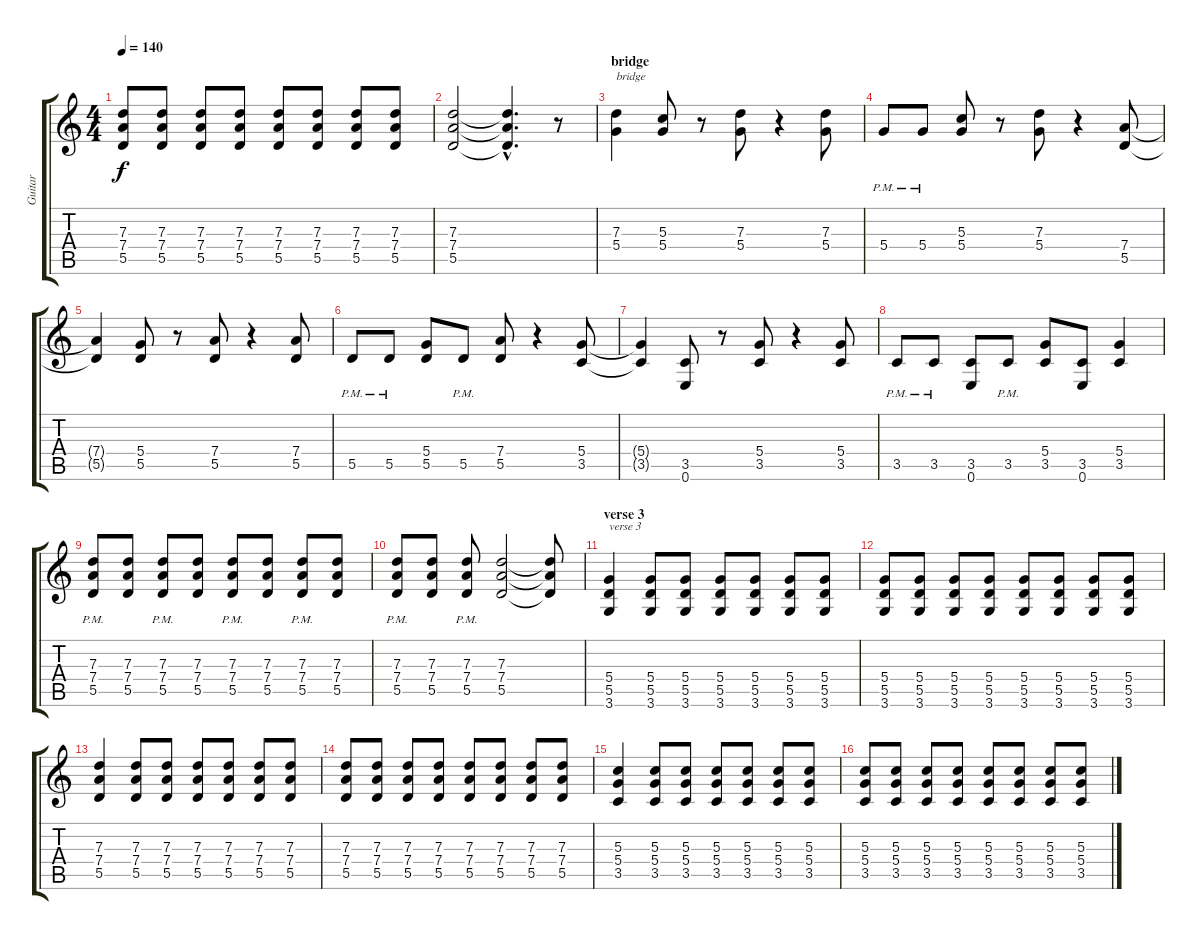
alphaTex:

\track ("Guitar" "Guitar") {instrument distortionguitar}
\staff {score tabs}
\tuning (E4 B3 G3 D3 A2 E2) {hide}
\ts (4 4)
\tempo 140
\clef g2
\ks c
(7.3 7.4 5.5).8{dy f} (7.3 7.4 5.5).8 (7.3 7.4 5.5).8 (7.3 7.4 5.5).8 (7.3 7.4 5.5).8 (7.3 7.4 5.5).8 (7.3 7.4 5.5).8 (7.3 7.4 5.5).8 |
(7.3 7.4 5.5).2 (7.3{hac t} 7.4{hac t} 5.5{hac t}).4{d} r.8 |
\section ("" "bridge")
(7.3 5.4).4{txt "bridge"} (5.3 5.4).8 r.8 (7.3 5.4).8 r.4 (7.3 5.4).8 |
5.4{pm}.8 5.4{pm}.8 (5.3 5.4).8 r.8 (7.3 5.4).8 r.4 (7.4 5.5).8 |
(7.4{t} 5.5{t}).4 (5.4 5.5).8 r.8 (7.4 5.5).8 r.4 (7.4 5.5).8 |
5.5{pm}.8 5.5{pm}.8 (5.4 5.5).8 5.5{pm}.8 (7.4 5.5).8 r.4 (5.4 3.5).8 |
(5.4{t} 3.5{t}).4 (3.5 0.6).8 r.8 (5.4 3.5).8 r.4 (5.4 3.5).8 |
3.5{pm}.8 3.5{pm}.8 (3.5 0.6).8 3.5{pm}.8 (5.4 3.5).8 (3.5 0.6).8 (5.4 3.5).4 |
(7.3{pm} 7.4{pm} 5.5{pm}).8 (7.3 7.4 5.5).8 (7.3{pm} 7.4{pm} 5.5{pm}).8 (7.3 7.4 5.5).8 (7.3{pm} 7.4{pm} 5.5{pm}).8 (7.3 7.4 5.5).8 (7.3{pm} 7.4{pm} 5.5{pm}).8 (7.3 7.4 5.5).8 |
(7.3{pm} 7.4{pm} 5.5{pm}).8 (7.3 7.4 5.5).8 (7.3{pm} 7.4{pm} 5.5{pm}).8 (7.3 7.4 5.5).2 (7.3{t} 7.4{t} 5.5{t}).8 |
\section ("" "verse 3")
(5.4 5.5 3.6).4{txt "verse 3"} (5.4 5.5 3.6).8 (5.4 5.5 3.6).8 (5.4 5.5 3.6).8 (5.4 5.5 3.6).8 (5.4 5.5 3.6).8 (5.4 5.5 3.6).8 |
(5.4 5.5 3.6).8 (5.4 5.5 3.6).8 (5.4 5.5 3.6).8 (5.4 5.5 3.6).8 (5.4 5.5 3.6).8 (5.4 5.5 3.6).8 (5.4 5.5 3.6).8 (5.4 5.5 3.6).8 |
(7.3 7.4 5.5).4 (7.3 7.4 5.5).8 (7.3 7.4 5.5).8 (7.3 7.4 5.5).8 (7.3 7.4 5.5).8 (7.3 7.4 5.5).8 (7.3 7.4 5.5).8 |
(7.3 7.4 5.5).8 (7.3 7.4 5.5).8 (7.3 7.4 5.5).8 (7.3 7.4 5.5).8 (7.3 7.4 5.5).8 (7.3 7.4 5.5).8 (7.3 7.4 5.5).8 (7.3 7.4 5.5).8 |
(5.3 5.4 3.5).4 (5.3 5.4 3.5).8 (5.3 5.4 3.5).8 (5.3 5.4 3.5).8 (5.3 5.4 3.5).8 (5.3 5.4 3.5).8 (5.3 5.4 3.5).8 |
(5.3 5.4 3.5).8 (5.3 5.4 3.5).8 (5.3 5.4 3.5).8 (5.3 5.4 3.5).8 (5.3 5.4 3.5).8 (5.3 5.4 3.5).8 (5.3 5.4 3.5).8 (5.3 5.4 3.5).8
